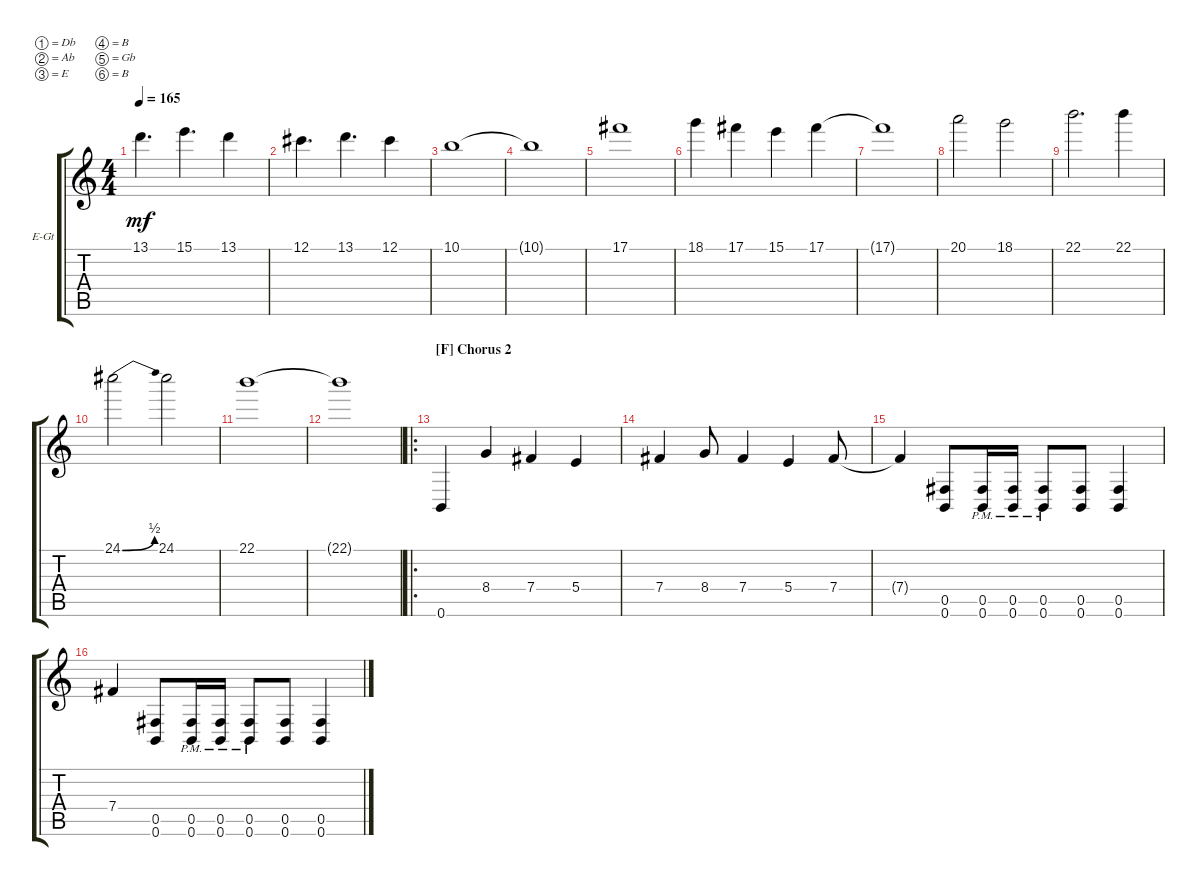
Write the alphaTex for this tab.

\bracketExtendMode groupsimilarinstruments
\firstSystemTrackNameOrientation horizontal
\otherSystemsTrackNameOrientation horizontal
\track ("Electric Guitar 1" "E-Gt") {instrument distortionguitar}
\staff {score tabs}
\tuning (Db4 Ab3 E3 B2 Gb2 B1)
\ts (4 4)
\tempo 165
\clef g2
\ks c
13.1.4{d dy mf} 15.1.4{d} 13.1.4 |
12.1.4{d} 13.1.4{d} 12.1.4 |
10.1.1 |
10.1{t}.1 |
17.1.1 |
18.1.4 17.1.4 15.1.4 17.1.4 |
17.1{t}.1 |
20.1.2 18.1.2 |
22.1.2{d} 22.1.4 |
24.1{be (bend 0 0 15 2)}.2 24.1.2 |
22.1.1 |
22.1{t}.1 |
\ro
\section ("F" "Chorus 2")
0.6.4 8.4.4 7.4.4 5.4.4 |
7.4.4 8.4.8 7.4.4 5.4.4 7.4.8 |
7.4{t}.4 (0.6 0.5).8 (0.5{pm} 0.6{pm}).16 (0.6{pm} 0.5{pm}).16 (0.5{pm} 0.6{pm}).8 (0.6 0.5).8 (0.5 0.6).4 |
7.4.4 (0.6 0.5).8 (0.5{pm} 0.6{pm}).16 (0.6{pm} 0.5{pm}).16 (0.5{pm} 0.6{pm}).8 (0.6 0.5).8 (0.5 0.6).4
